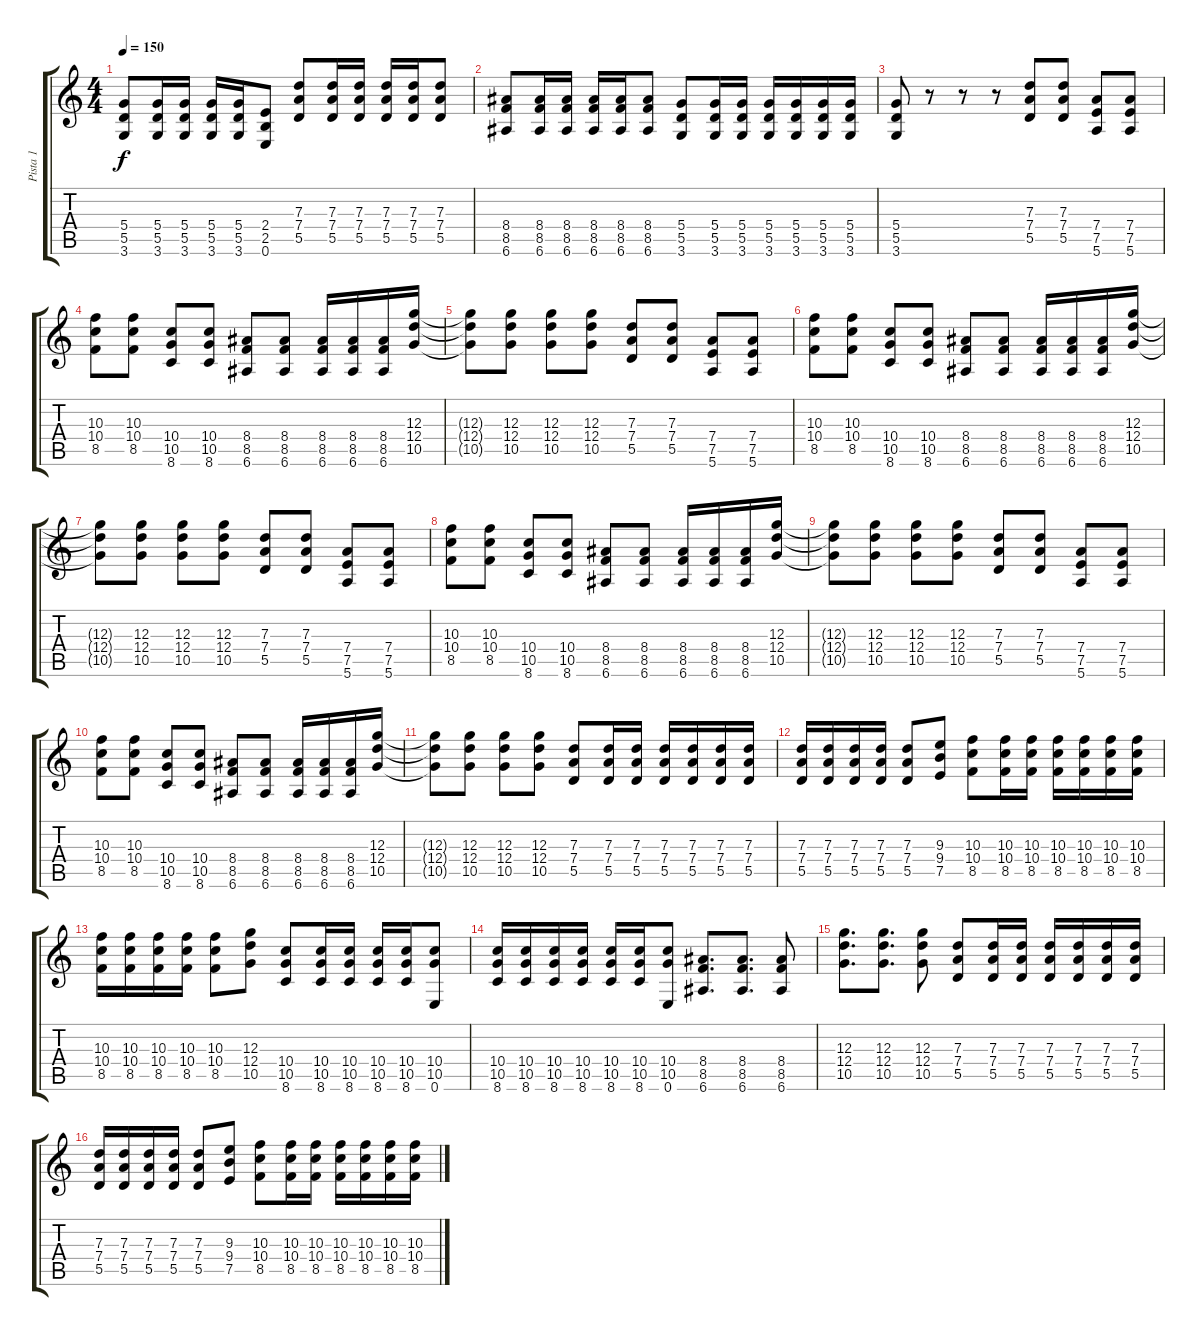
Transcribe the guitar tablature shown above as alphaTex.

\track ("Pista 1" "Pista 1") {instrument overdrivenguitar}
\staff {score tabs}
\tuning (E4 B3 G3 D3 A2 E2) {hide}
\ts (4 4)
\tempo 150
\clef g2
\ks c
(5.4 5.5 3.6).8{dy f} (5.4 5.5 3.6).16 (5.4 5.5 3.6).16 (5.4 5.5 3.6).16 (5.4 5.5 3.6).16 (2.4 2.5 0.6).8 (7.3 7.4 5.5).8 (7.3 7.4 5.5).16 (7.3 7.4 5.5).16 (7.3 7.4 5.5).16 (7.3 7.4 5.5).16 (7.3 7.4 5.5).8 |
(8.4 8.5 6.6).8 (8.4 8.5 6.6).16 (8.4 8.5 6.6).16 (8.4 8.5 6.6).16 (8.4 8.5 6.6).16 (8.4 8.5 6.6).8 (5.4 5.5 3.6).8 (5.4 5.5 3.6).16 (5.4 5.5 3.6).16 (5.4 5.5 3.6).16 (5.4 5.5 3.6).16 (5.4 5.5 3.6).16 (5.4 5.5 3.6).16 |
(5.4 5.5 3.6).8 r.8 r.8 r.8 (7.3 7.4 5.5).8 (7.3 7.4 5.5).8 (7.4 7.5 5.6).8 (7.4 7.5 5.6).8 |
(10.3 10.4 8.5).8 (10.3 10.4 8.5).8 (10.4 10.5 8.6).8 (10.4 10.5 8.6).8 (8.4 8.5 6.6).8 (8.4 8.5 6.6).8 (8.4 8.5 6.6).16 (8.4 8.5 6.6).16 (8.4 8.5 6.6).16 (12.3 12.4 10.5).16 |
(12.3{t} 12.4{t} 10.5{t}).8 (12.3 12.4 10.5).8 (12.3 12.4 10.5).8 (12.3 12.4 10.5).8 (7.3 7.4 5.5).8 (7.3 7.4 5.5).8 (7.4 7.5 5.6).8 (7.4 7.5 5.6).8 |
(10.3 10.4 8.5).8 (10.3 10.4 8.5).8 (10.4 10.5 8.6).8 (10.4 10.5 8.6).8 (8.4 8.5 6.6).8 (8.4 8.5 6.6).8 (8.4 8.5 6.6).16 (8.4 8.5 6.6).16 (8.4 8.5 6.6).16 (12.3 12.4 10.5).16 |
(12.3{t} 12.4{t} 10.5{t}).8 (12.3 12.4 10.5).8 (12.3 12.4 10.5).8 (12.3 12.4 10.5).8 (7.3 7.4 5.5).8 (7.3 7.4 5.5).8 (7.4 7.5 5.6).8 (7.4 7.5 5.6).8 |
(10.3 10.4 8.5).8 (10.3 10.4 8.5).8 (10.4 10.5 8.6).8 (10.4 10.5 8.6).8 (8.4 8.5 6.6).8 (8.4 8.5 6.6).8 (8.4 8.5 6.6).16 (8.4 8.5 6.6).16 (8.4 8.5 6.6).16 (12.3 12.4 10.5).16 |
(12.3{t} 12.4{t} 10.5{t}).8 (12.3 12.4 10.5).8 (12.3 12.4 10.5).8 (12.3 12.4 10.5).8 (7.3 7.4 5.5).8 (7.3 7.4 5.5).8 (7.4 7.5 5.6).8 (7.4 7.5 5.6).8 |
(10.3 10.4 8.5).8 (10.3 10.4 8.5).8 (10.4 10.5 8.6).8 (10.4 10.5 8.6).8 (8.4 8.5 6.6).8 (8.4 8.5 6.6).8 (8.4 8.5 6.6).16 (8.4 8.5 6.6).16 (8.4 8.5 6.6).16 (12.3 12.4 10.5).16 |
(12.3{t} 12.4{t} 10.5{t}).8 (12.3 12.4 10.5).8 (12.3 12.4 10.5).8 (12.3 12.4 10.5).8 (7.3 7.4 5.5).8 (7.3 7.4 5.5).16 (7.3 7.4 5.5).16 (7.3 7.4 5.5).16 (7.3 7.4 5.5).16 (7.3 7.4 5.5).16 (7.3 7.4 5.5).16 |
(7.3 7.4 5.5).16 (7.3 7.4 5.5).16 (7.3 7.4 5.5).16 (7.3 7.4 5.5).16 (7.3 7.4 5.5).8 (9.3 9.4 7.5).8 (10.3 10.4 8.5).8 (10.3 10.4 8.5).16 (10.3 10.4 8.5).16 (10.3 10.4 8.5).16 (10.3 10.4 8.5).16 (10.3 10.4 8.5).16 (10.3 10.4 8.5).16 |
(10.3 10.4 8.5).16 (10.3 10.4 8.5).16 (10.3 10.4 8.5).16 (10.3 10.4 8.5).16 (10.3 10.4 8.5).8 (12.3 12.4 10.5).8 (10.4 10.5 8.6).8 (10.4 10.5 8.6).16 (10.4 10.5 8.6).16 (10.4 10.5 8.6).16 (10.4 10.5 8.6).16 (10.4 10.5 0.6).8 |
(10.4 10.5 8.6).16 (10.4 10.5 8.6).16 (10.4 10.5 8.6).16 (10.4 10.5 8.6).16 (10.4 10.5 8.6).16 (10.4 10.5 8.6).16 (10.4 10.5 0.6).8 (8.4 8.5 6.6).8{d} (8.4 8.5 6.6).8{d} (8.4 8.5 6.6).8 |
(12.3 12.4 10.5).8{d} (12.3 12.4 10.5).8{d} (12.3 12.4 10.5).8 (7.3 7.4 5.5).8 (7.3 7.4 5.5).16 (7.3 7.4 5.5).16 (7.3 7.4 5.5).16 (7.3 7.4 5.5).16 (7.3 7.4 5.5).16 (7.3 7.4 5.5).16 |
(7.3 7.4 5.5).16 (7.3 7.4 5.5).16 (7.3 7.4 5.5).16 (7.3 7.4 5.5).16 (7.3 7.4 5.5).8 (9.3 9.4 7.5).8 (10.3 10.4 8.5).8 (10.3 10.4 8.5).16 (10.3 10.4 8.5).16 (10.3 10.4 8.5).16 (10.3 10.4 8.5).16 (10.3 10.4 8.5).16 (10.3 10.4 8.5).16
